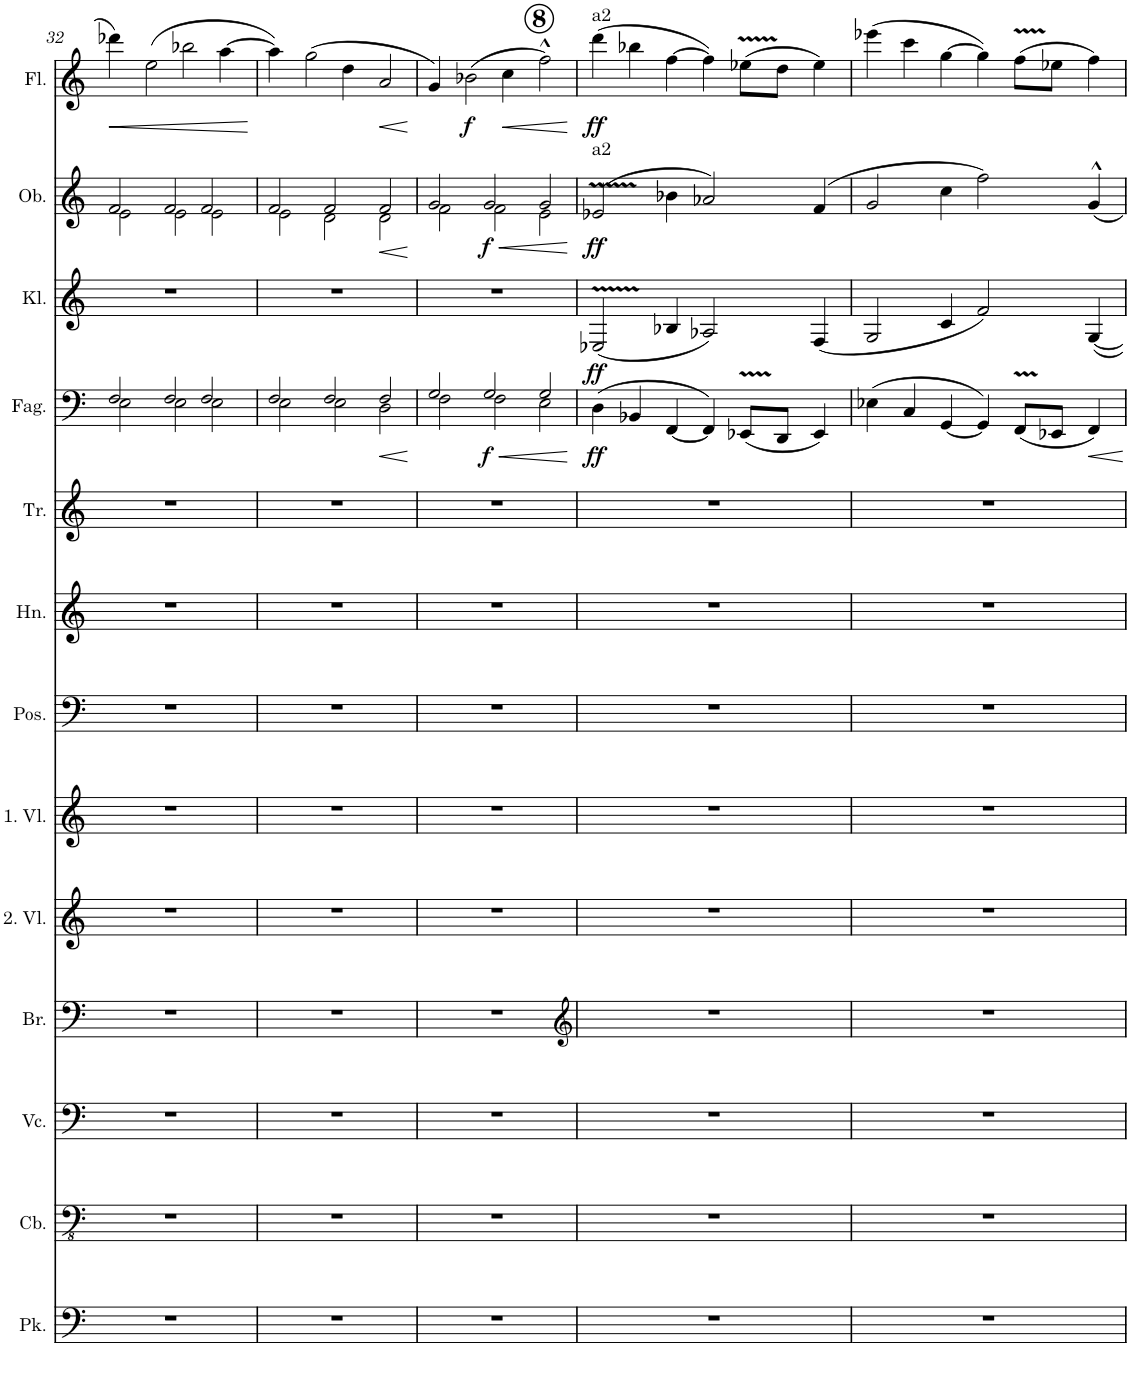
**kern	**kern	**kern	**kern	**kern	**kern	**kern	**kern	**kern	**kern	**dynam	**kern	**dynam	**kern	**dynam	**kern	**dynam
*part13	*part12	*part11	*part10	*part9	*part8	*part7	*part6	*part5	*part4	*part4	*part3	*part3	*part2	*part2	*part1	*part1
*staff13	*staff12	*staff11	*staff10	*staff9	*staff8	*staff7	*staff6	*staff5	*staff4	*staff4	*staff3	*staff3	*staff2	*staff2	*staff1	*staff1
*I"Pauke	*I"Bässe	*I"Celli	*I"Bratschen	*I"2. Violinen	*I"1. Violinen	*I"3 Posaunen	*I"4 Hörner (in C notiert)	*I"2 Trompeten	*I"2 Fagotte	*	*I"2 Klarinetten	*	*I"2 Oboen	*	*I"2 Flöten	*
*I'Pk.	*	*	*I'Br.	*I'2. Vl.	*I'1. Vl.	*I'Pos.	*I'Hn.	*I'Tr.	*I'Fag.	*	*I'Kl.	*	*I'Ob.	*	*I'Fl.	*
!!LO:PB:g=z
*clefF4	*clefFv4	*clefF4	*clefF4	*clefG2	*clefG2	*clefF4	*clefG2	*clefG2	*clefF4	*	*clefG2	*	*clefG2	*	*clefG2	*
*	*ITrd7c12	*	*	*	*	*	*ITrd4c7	*ITrd1c2	*	*	*ITrd1c2	*	*	*	*	*
*k[]	*k[]	*k[]	*k[]	*k[]	*k[]	*k[]	*k[]	*k[]	*k[]	*	*k[]	*	*k[]	*	*k[]	*
*M6/4	*M6/4	*M6/4	*M6/4	*M6/4	*M6/4	*M6/4	*M6/4	*M6/4	*M6/4	*	*M6/4	*	*M6/4	*	*M6/4	*
=32	=32	=32	=32	=32	=32	=32	=32	=32	=32	=32	=32	=32	=32	=32	=32	=32
*	*	*	*	*	*	*	*	*	*^	*	*	*	*^	*	*	*
!	!	!	!	!	!	!	!	!	!	!	!	!	!	!	!	!	!	!LO:HP:b
1.r	1.r	1.r	1.r	1.r	1.r	1.r	1.r	1.r	2F/	2E\	.	1.r	.	2f/	2e\	.	4ddd-X\	<
.	.	.	.	.	.	.	.	.	.	.	.	.	.	.	.	.	(2ee\	.
.	.	.	.	.	.	.	.	.	2F/	2E\	.	.	.	2f/	2e\	.	.	.
.	.	.	.	.	.	.	.	.	.	.	.	.	.	.	.	.	2bb-X\	.
.	.	.	.	.	.	.	.	.	2F/	2E\	.	.	.	2f/	2e\	.	.	.
.	.	.	.	.	.	.	.	.	.	.	.	.	.	.	.	.	[4aa\	.
*	*	*	*	*	*	*	*	*	*v	*v	*	*	*	*v	*v	*	*	*
.	.	.	.	.	.	.	.	.	.	.	.	.	.	.	.	[
=33	=33	=33	=33	=33	=33	=33	=33	=33	=33	=33	=33	=33	=33	=33	=33	=33
*	*	*	*	*	*	*	*	*	*^	*	*	*	*^	*	*	*
1.r	1.r	1.r	1.r	1.r	1.r	1.r	1.r	1.r	2F/	2E\	.	1.r	.	2f/	2e\	.	4aa\])	.
.	.	.	.	.	.	.	.	.	.	.	.	.	.	.	.	.	(2gg\	.
.	.	.	.	.	.	.	.	.	2F/	2E\	.	.	.	2f/	2d\	.	.	.
.	.	.	.	.	.	.	.	.	.	.	.	.	.	.	.	.	4dd\	.
!	!	!	!	!	!	!	!	!	!	!	!LO:HP:b	!	!	!	!	!LO:HP:b	!	!LO:HP:b
.	.	.	.	.	.	.	.	.	2F/	2D\	<	.	.	2f/	2d\	<	2a/	<
*	*	*	*	*	*	*	*	*	*v	*v	*	*	*	*v	*v	*	*	*
.	.	.	.	.	.	.	.	.	.	[	.	.	.	[	.	[
!!LO:REH:place=s1:a:B:cj:enc=circle:fs=14:t=8:qo=4
=34	=34	=34	=34	=34	=34	=34	=34	=34	=34	=34	=34	=34	=34	=34	=34	=34
*	*	*	*	*	*	*	*	*	*^	*	*	*	*^	*	*	*
1.r	1.r	1.r	1.r	1.r	1.r	1.r	1.r	1.r	2G/	2F\	.	1.r	.	2g/	2f\	.	4g/)	.
!	!	!	!	!	!	!	!	!	!	!	!	!	!	!	!	!	!	!LO:DY:b
.	.	.	.	.	.	.	.	.	.	.	.	.	.	.	.	.	(2b-X\	f
!	!	!	!	!	!	!	!	!	!	!	!LO:HP:b	!	!	!	!	!LO:HP:b	!	!
!	!	!	!	!	!	!	!	!	!	!	!LO:DY:n=1:b	!	!	!	!	!LO:DY:n=1:b	!	!
.	.	.	.	.	.	.	.	.	2G/	2F\	< f	.	.	2g/	2f\	< f	.	.
!	!	!	!	!	!	!	!	!	!	!	!	!	!	!	!	!	!	!LO:HP:b
.	.	.	.	.	.	.	.	.	.	.	.	.	.	.	.	.	4cc\	<
.	.	.	.	.	.	.	.	.	2G/	2E\	.	.	.	2g/	2e\	.	2ff^^\)	.
*	*	*	*	*	*	*	*	*	*v	*v	*	*	*	*v	*v	*	*	*
.	.	.	.	.	.	.	.	.	.	[	.	.	.	[	.	[
=35	=35	=35	=35	=35	=35	=35	=35	=35	=35	=35	=35	=35	=35	=35	=35	=35
*	*	*	*clefG2	*	*	*	*	*	*	*	*	*	*	*	*	*
!	!	!	!	!	!	!	!	!	!	!	!	!	!	!	!LO:TX:a:t=a2	!
!	!	!	!	!	!	!	!	!	!	!	!	!	!LO:TX:a:t=a2	!	!	!
!	!	!	!	!	!	!	!	!	!	!LO:DY:b	!	!LO:DY:b	!	!LO:DY:b	!	!LO:DY:b
1.r	1.r	1.r	1.r	1.r	1.r	1.r	1.r	1.r	(4D\	ff	(2E-X/	ff	(2e-X/	ff	(4ddd\	ff
.	.	.	.	.	.	.	.	.	4BB-X/	.	.	.	.	.	4bb-X\	.
.	.	.	.	.	.	.	.	.	[4FF/	.	4B-X/	.	4b-X\	.	[4ff\	.
.	.	.	.	.	.	.	.	.	4FF/])	.	2A-X/)	.	2a-X/)	.	4ff\])	.
.	.	.	.	.	.	.	.	.	(8EE-X/L	.	.	.	.	.	(8ee-X\L	.
.	.	.	.	.	.	.	.	.	8DD/J	.	.	.	.	.	8dd\J	.
.	.	.	.	.	.	.	.	.	4EE-/)	.	(4F/	.	(4f/	.	4ee-\)	.
=36	=36	=36	=36	=36	=36	=36	=36	=36	=36	=36	=36	=36	=36	=36	=36	=36
1.r	1.r	1.r	1.r	1.r	1.r	1.r	1.r	1.r	(4E-X\	.	2G/	.	2g/	.	(4eee-X\	.
.	.	.	.	.	.	.	.	.	4C/	.	.	.	.	.	4ccc\	.
.	.	.	.	.	.	.	.	.	[4GG/	.	4c/	.	4cc\	.	[4gg\	.
.	.	.	.	.	.	.	.	.	4GG/])	.	2f/)	.	2ff\)	.	4gg\])	.
.	.	.	.	.	.	.	.	.	(8FF/L	.	.	.	.	.	(8ff\L	.
.	.	.	.	.	.	.	.	.	8EE-X/J	.	.	.	.	.	8ee-X\J	.
.	.	.	.	.	.	.	.	.	4FF/)	.	[4G/	.	4g^^/	.	4ff\)	.
=	=	=	=	=	=	=	=	=	=	=	=	=	=	=	=	=
*-	*-	*-	*-	*-	*-	*-	*-	*-	*-	*-	*-	*-	*-	*-	*-	*-
